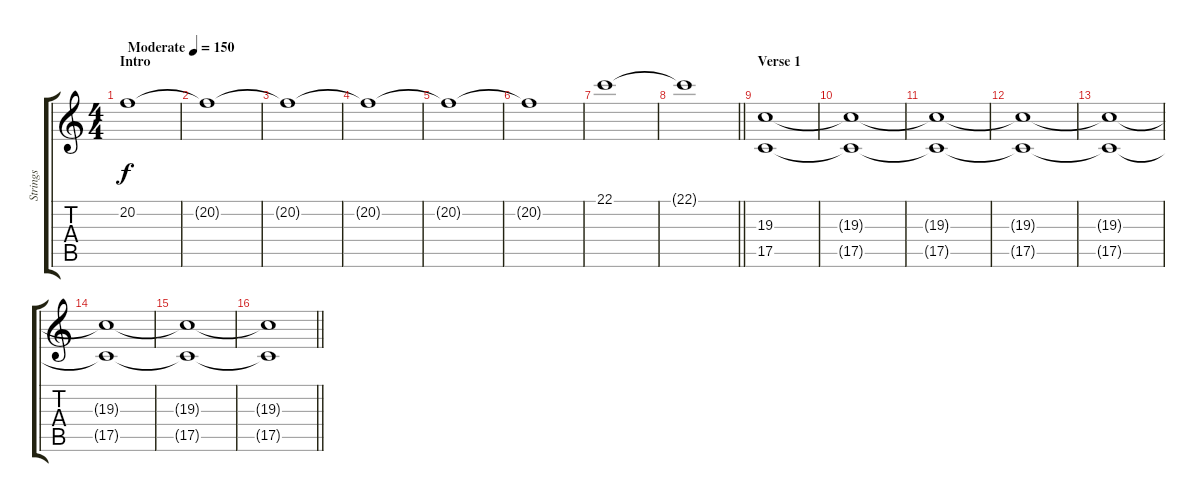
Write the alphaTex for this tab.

\track ("Strings" "Strings") {instrument stringensemble1}
\staff {score tabs}
\tuning (D4 A3 F3 C3 G2 D2) {hide}
\ts (4 4)
\section ("" "Intro")
\tempo (150 "Moderate")
\clef g2
\ks c
20.2.1{dy f instrument stringensemble1} |
20.2{t}.1 |
20.2{t}.1 |
20.2{t}.1 |
20.2{t}.1 |
20.2{t}.1 |
22.1.1 |
\barLineRight lightlight
22.1{t}.1 |
\section ("" "Verse 1")
(19.3 17.5).1 |
(19.3{t} 17.5{t}).1 |
(19.3{t} 17.5{t}).1 |
(19.3{t} 17.5{t}).1 |
(19.3{t} 17.5{t}).1 |
(19.3{t} 17.5{t}).1 |
(19.3{t} 17.5{t}).1 |
\barLineRight lightlight
(19.3{t} 17.5{t}).1
